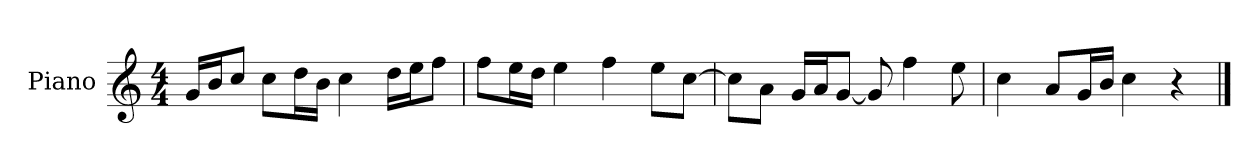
**kern
*part1
*staff1
*I"Piano
*I'P-no
*clefG2
*k[]
*M4/4
*MM90
=1
16g/LL
16b/J
8cc/J
8cc\L
16dd\L
16b\JJ
4cc\
16dd\LL
16ee\J
8ff\J
=2
8ff\L
16ee\L
16dd\JJ
4ee\
4ff\
8ee\L
[8cc\J
=3
8cc\L]
8a\J
16g/LL
16a/J
[8g/J
8g/]
4ff\
8ee\
=4
4cc\
8a/L
16g/L
16b/JJ
4cc\
4r
==
*-
